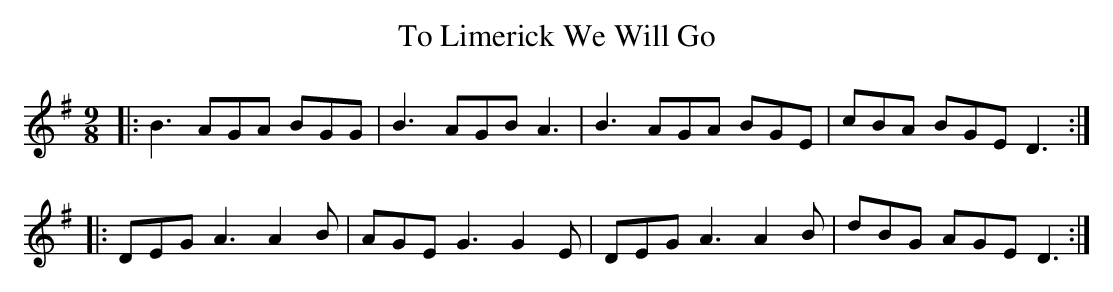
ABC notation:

X:1
T:To Limerick We Will Go
M:9/8
K:G
|: B3 AGA BGG | B3 AGB A3 | B3 AGA BGE | cBA BGE D3 :|
|: DEG A3 A2B | AGE G3 G2E | DEG A3 A2B | dBG AGE D3 :|
